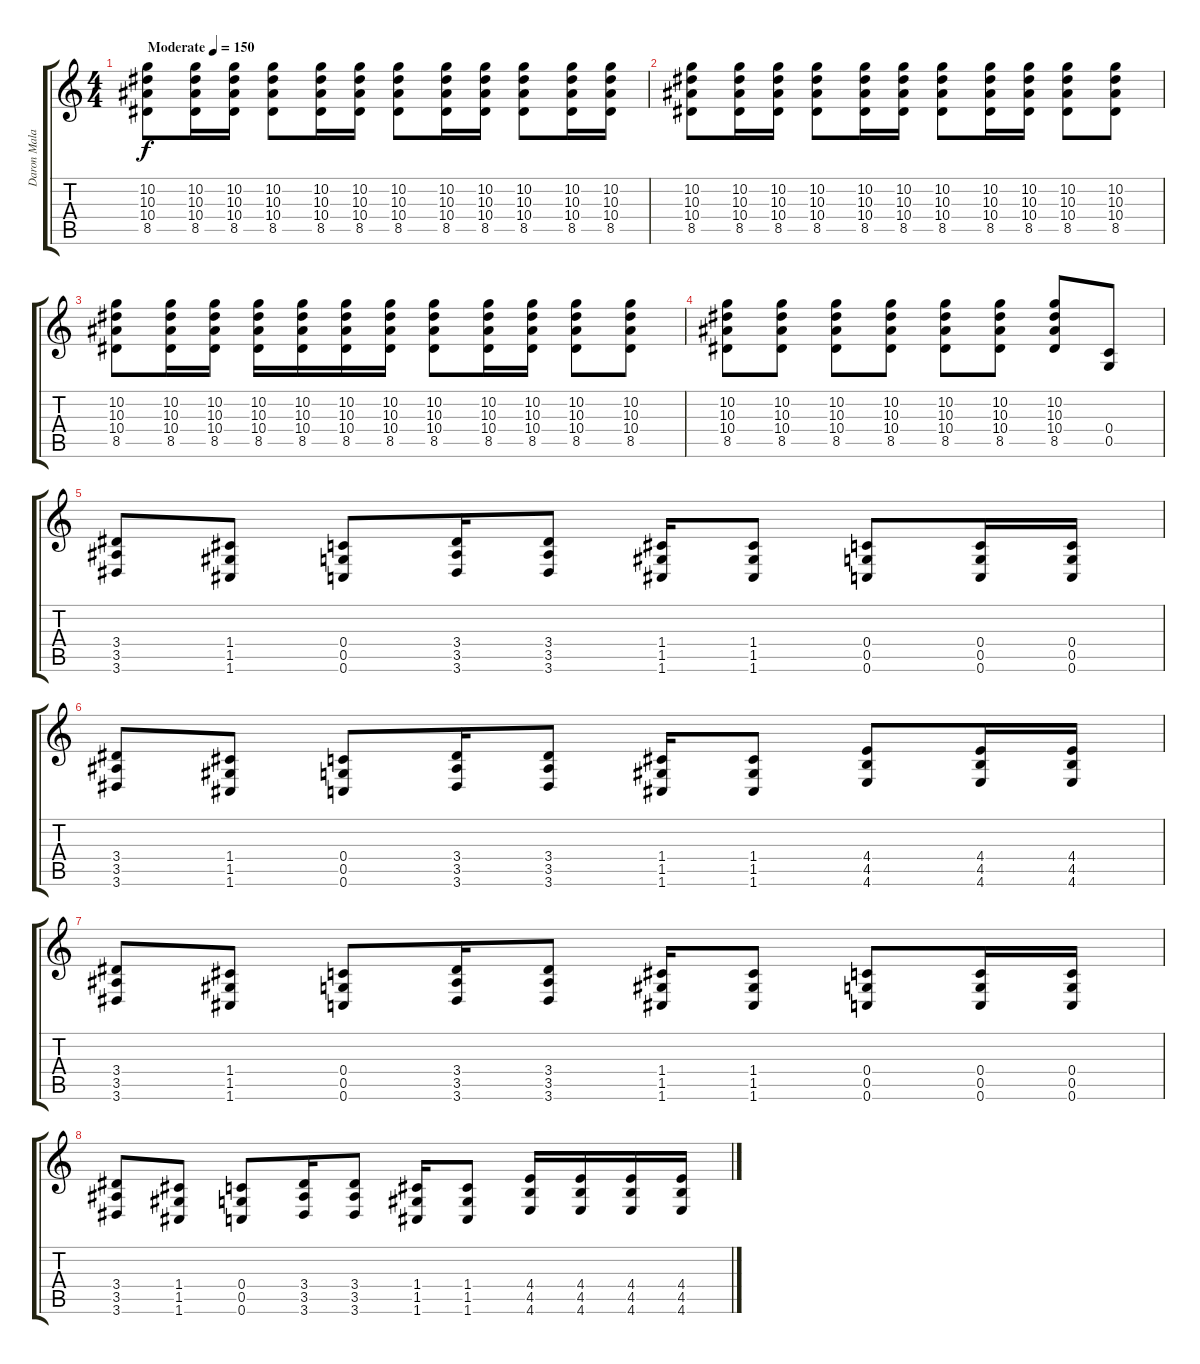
\track ("Daron Malakian" "Daron Mala") {instrument overdrivenguitar}
\staff {score tabs}
\tuning (D4 A3 F3 C3 G2 C2) {hide}
\ts (4 4)
\tempo (150 "Moderate")
\clef g2
\ks c
(10.2 10.3 10.4 8.5).8{dy f instrument overdrivenguitar} (10.2 10.3 10.4 8.5).16 (10.2 10.3 10.4 8.5).16 (10.2 10.3 10.4 8.5).8 (10.2 10.3 10.4 8.5).16 (10.2 10.3 10.4 8.5).16 (10.2 10.3 10.4 8.5).8 (10.2 10.3 10.4 8.5).16 (10.2 10.3 10.4 8.5).16 (10.2 10.3 10.4 8.5).8 (10.2 10.3 10.4 8.5).16 (10.2 10.3 10.4 8.5).16 |
(10.2 10.3 10.4 8.5).8 (10.2 10.3 10.4 8.5).16 (10.2 10.3 10.4 8.5).16 (10.2 10.3 10.4 8.5).8 (10.2 10.3 10.4 8.5).16 (10.2 10.3 10.4 8.5).16 (10.2 10.3 10.4 8.5).8 (10.2 10.3 10.4 8.5).16 (10.2 10.3 10.4 8.5).16 (10.2 10.3 10.4 8.5).8 (10.2 10.3 10.4 8.5).8 |
(10.2 10.3 10.4 8.5).8 (10.2 10.3 10.4 8.5).16 (10.2 10.3 10.4 8.5).16 (10.2 10.3 10.4 8.5).16 (10.2 10.3 10.4 8.5).16 (10.2 10.3 10.4 8.5).16 (10.2 10.3 10.4 8.5).16 (10.2 10.3 10.4 8.5).8 (10.2 10.3 10.4 8.5).16 (10.2 10.3 10.4 8.5).16 (10.2 10.3 10.4 8.5).8 (10.2 10.3 10.4 8.5).8 |
(10.2 10.3 10.4 8.5).8 (10.2 10.3 10.4 8.5).8 (10.2 10.3 10.4 8.5).8 (10.2 10.3 10.4 8.5).8 (10.2 10.3 10.4 8.5).8 (10.2 10.3 10.4 8.5).8 (10.2 10.3 10.4 8.5).8 (0.4 0.5).8 |
(3.4 3.5 3.6).8{instrument distortionguitar} (1.4 1.5 1.6).8 (0.4 0.5 0.6).8 (3.4 3.5 3.6).16 (3.4 3.5 3.6).8 (1.4 1.5 1.6).16 (1.4 1.5 1.6).8 (0.4 0.5 0.6).8 (0.4 0.5 0.6).16 (0.4 0.5 0.6).16 |
(3.4 3.5 3.6).8 (1.4 1.5 1.6).8 (0.4 0.5 0.6).8 (3.4 3.5 3.6).16 (3.4 3.5 3.6).8 (1.4 1.5 1.6).16 (1.4 1.5 1.6).8 (4.4 4.5 4.6).8 (4.4 4.5 4.6).16 (4.4 4.5 4.6).16 |
(3.4 3.5 3.6).8 (1.4 1.5 1.6).8 (0.4 0.5 0.6).8 (3.4 3.5 3.6).16 (3.4 3.5 3.6).8 (1.4 1.5 1.6).16 (1.4 1.5 1.6).8 (0.4 0.5 0.6).8 (0.4 0.5 0.6).16 (0.4 0.5 0.6).16 |
(3.4 3.5 3.6).8 (1.4 1.5 1.6).8 (0.4 0.5 0.6).8 (3.4 3.5 3.6).16 (3.4 3.5 3.6).8 (1.4 1.5 1.6).16 (1.4 1.5 1.6).8 (4.4 4.5 4.6).16 (4.4 4.5 4.6).16 (4.4 4.5 4.6).16 (4.4 4.5 4.6).16
